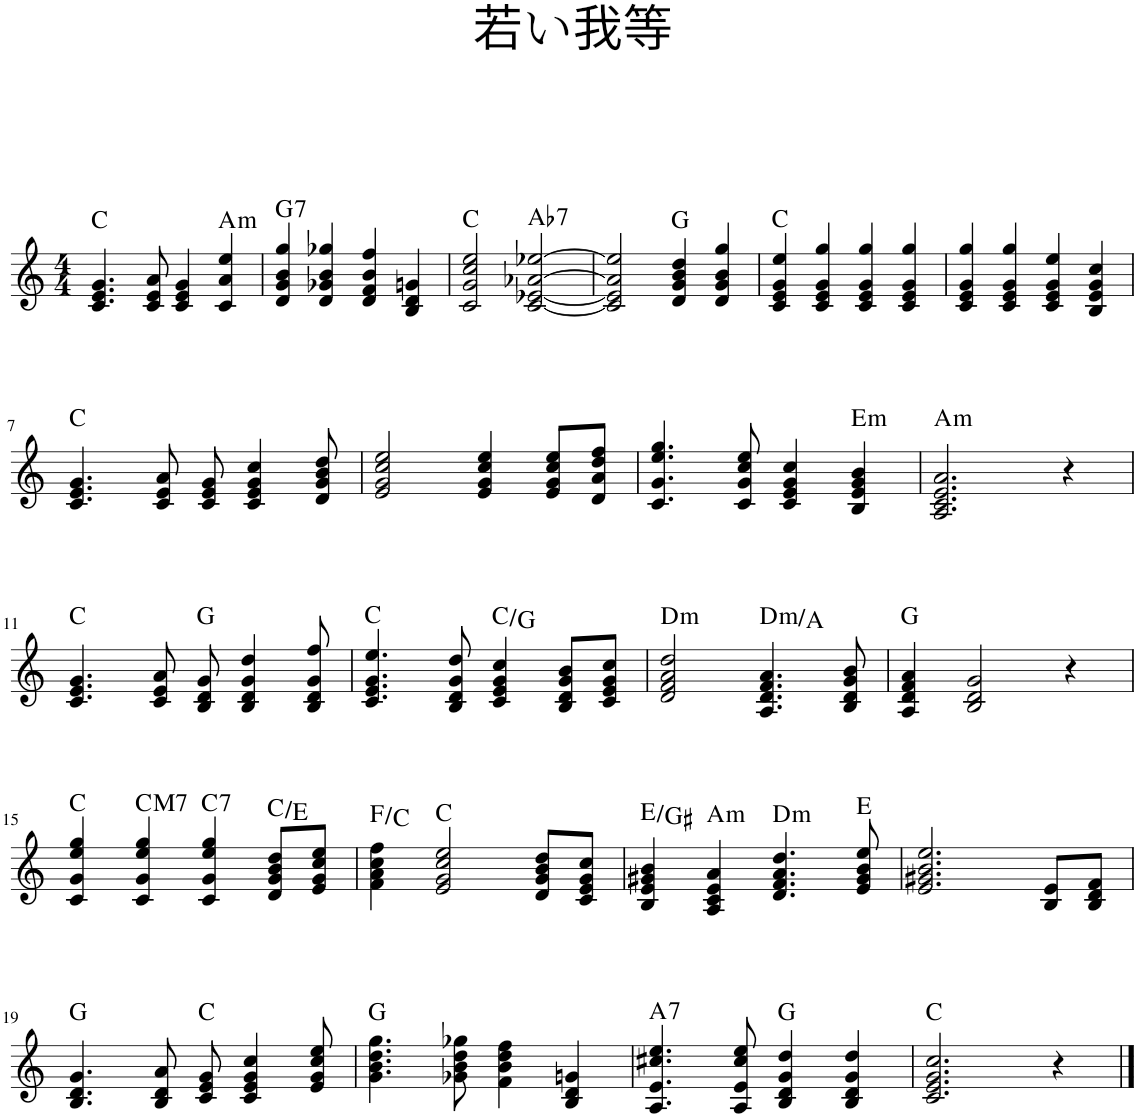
**kern	**harte
*part1	*part1
*staff1	*
*I"Piano	*
*I'Pno.	*
*clefG2	*
*k[]	*
*M4/4	*
=1	=1
4.c/ 4.e/ 4.g/	C:maj
8c/ 8e/ 8a/	.
4c/ 4e/ 4g/	.
!	!LO:H:kt=m
4c/ 4a/ 4ee/	A:min
=2	=2
!	!LO:H:kt=7
4d/ 4g/ 4b/ 4gg/	G:7
4d/ 4g-X/ 4b/ 4gg-X/	.
4d/ 4f/ 4b/ 4ff/	.
4B/ 4d/ 4gn/	.
=3	=3
2c/ 2g/ 2cc/ 2ee/	C:maj
!	!LO:H:kt=7
[2c/ [2e-X/ [2a-X/ [2ee-X/	Ab:7
=4	=4
2c/] 2e-/] 2a-/] 2ee-/]	.
4d/ 4g/ 4b/ 4dd/	G:maj
4d/ 4g/ 4b/ 4gg/	.
=5	=5
4c/ 4e/ 4g/ 4ee/	C:maj
4c/ 4e/ 4g/ 4gg/	.
4c/ 4e/ 4g/ 4gg/	.
4c/ 4e/ 4g/ 4gg/	.
=6	=6
4c/ 4e/ 4g/ 4gg/	.
4c/ 4e/ 4g/ 4gg/	.
4c/ 4e/ 4g/ 4ee/	.
4B/ 4e/ 4g/ 4cc/	.
!!LO:LB:g=z
=7	=7
4.c/ 4.e/ 4.g/	C:maj
8c/ 8e/ 8a/	.
8c/ 8e/ 8g/	.
4c/ 4e/ 4g/ 4cc/	.
8d/ 8g/ 8b/ 8dd/	.
=8	=8
2e/ 2g/ 2cc/ 2ee/	.
4e/ 4g/ 4cc/ 4ee/	.
8e/ 8g/ 8cc/ 8ee/L	.
8d/ 8a/ 8dd/ 8ff/J	.
=9	=9
4.c/ 4.g/ 4.ee/ 4.gg/	.
8c/ 8g/ 8cc/ 8ee/	.
4c/ 4e/ 4g/ 4cc/	.
!	!LO:H:kt=m
4B/ 4e/ 4g/ 4b/	E:min
=10	=10
!	!LO:H:kt=m
2.A/ 2.c/ 2.e/ 2.a/	A:min
4r	.
!!LO:LB:g=z
=11	=11
4.c/ 4.e/ 4.g/	C:maj
8c/ 8e/ 8a/	.
8B/ 8d/ 8g/	G:maj
4B/ 4d/ 4g/ 4dd/	.
8B/ 8d/ 8g/ 8ff/	.
=12	=12
4.c/ 4.e/ 4.g/ 4.ee/	C:maj
8B/ 8d/ 8g/ 8dd/	.
4c/ 4e/ 4g/ 4cc/	C:maj/5
8B/ 8d/ 8g/ 8b/L	.
8c/ 8e/ 8g/ 8cc/J	.
=13	=13
!	!LO:H:kt=m
2d/ 2f/ 2a/ 2dd/	D:min
!	!LO:H:kt=m
4.A/ 4.d/ 4.f/ 4.a/	D:min/5
8B/ 8d/ 8g/ 8b/	.
=14	=14
4A/ 4d/ 4f/ 4a/	G:maj
2B/ 2d/ 2g/	.
4r	.
!!LO:LB:g=z
=15	=15
4c/ 4g/ 4ee/ 4gg/	C:maj
!	!LO:H:kt=M7
4c/ 4g/ 4ee/ 4gg/	C:maj7
!	!LO:H:kt=7
4c/ 4g/ 4ee/ 4gg/	C:7
8d/ 8g/ 8b/ 8dd/L	C:maj/3
8e/ 8g/ 8cc/ 8ee/J	.
=16	=16
4f\ 4a\ 4cc\ 4ff\	F:maj/5
2e/ 2g/ 2cc/ 2ee/	C:maj
8d/ 8g/ 8b/ 8dd/L	.
8c/ 8e/ 8g/ 8cc/J	.
=17	=17
4B/ 4e/ 4g#X/ 4b/	E:maj/3
!	!LO:H:kt=m
4A/ 4c/ 4e/ 4a/	A:min
!	!LO:H:kt=m
4.d/ 4.f/ 4.a/ 4.dd/	D:min
8e/ 8g#/ 8b/ 8ee/	E:maj
=18	=18
2.e/ 2.g#X/ 2.b/ 2.ee/	.
8B/ 8e/L	.
8B/ 8d/ 8f/J	.
!!LO:LB:g=z
=19	=19
4.B/ 4.d/ 4.g/	G:maj
8B/ 8d/ 8a/	.
8c/ 8e/ 8g/	C:maj
4c/ 4e/ 4g/ 4cc/	.
8e/ 8g/ 8cc/ 8ee/	.
=20	=20
4.g\ 4.b\ 4.dd\ 4.gg\	G:maj
8g-X\ 8b\ 8dd\ 8gg-X\	.
4f\ 4b\ 4dd\ 4ff\	.
4B/ 4d/ 4gn/	.
=21	=21
!	!LO:H:kt=7
4.A/ 4.e/ 4.cc#X/ 4.ee/	A:7
8A/ 8e/ 8cc#/ 8ee/	.
4B/ 4d/ 4g/ 4dd/	G:maj
4B/ 4d/ 4g/ 4dd/	.
=22	=22
2.c/ 2.e/ 2.g/ 2.cc/	C:maj
4r	.
==	==
*-	*-
